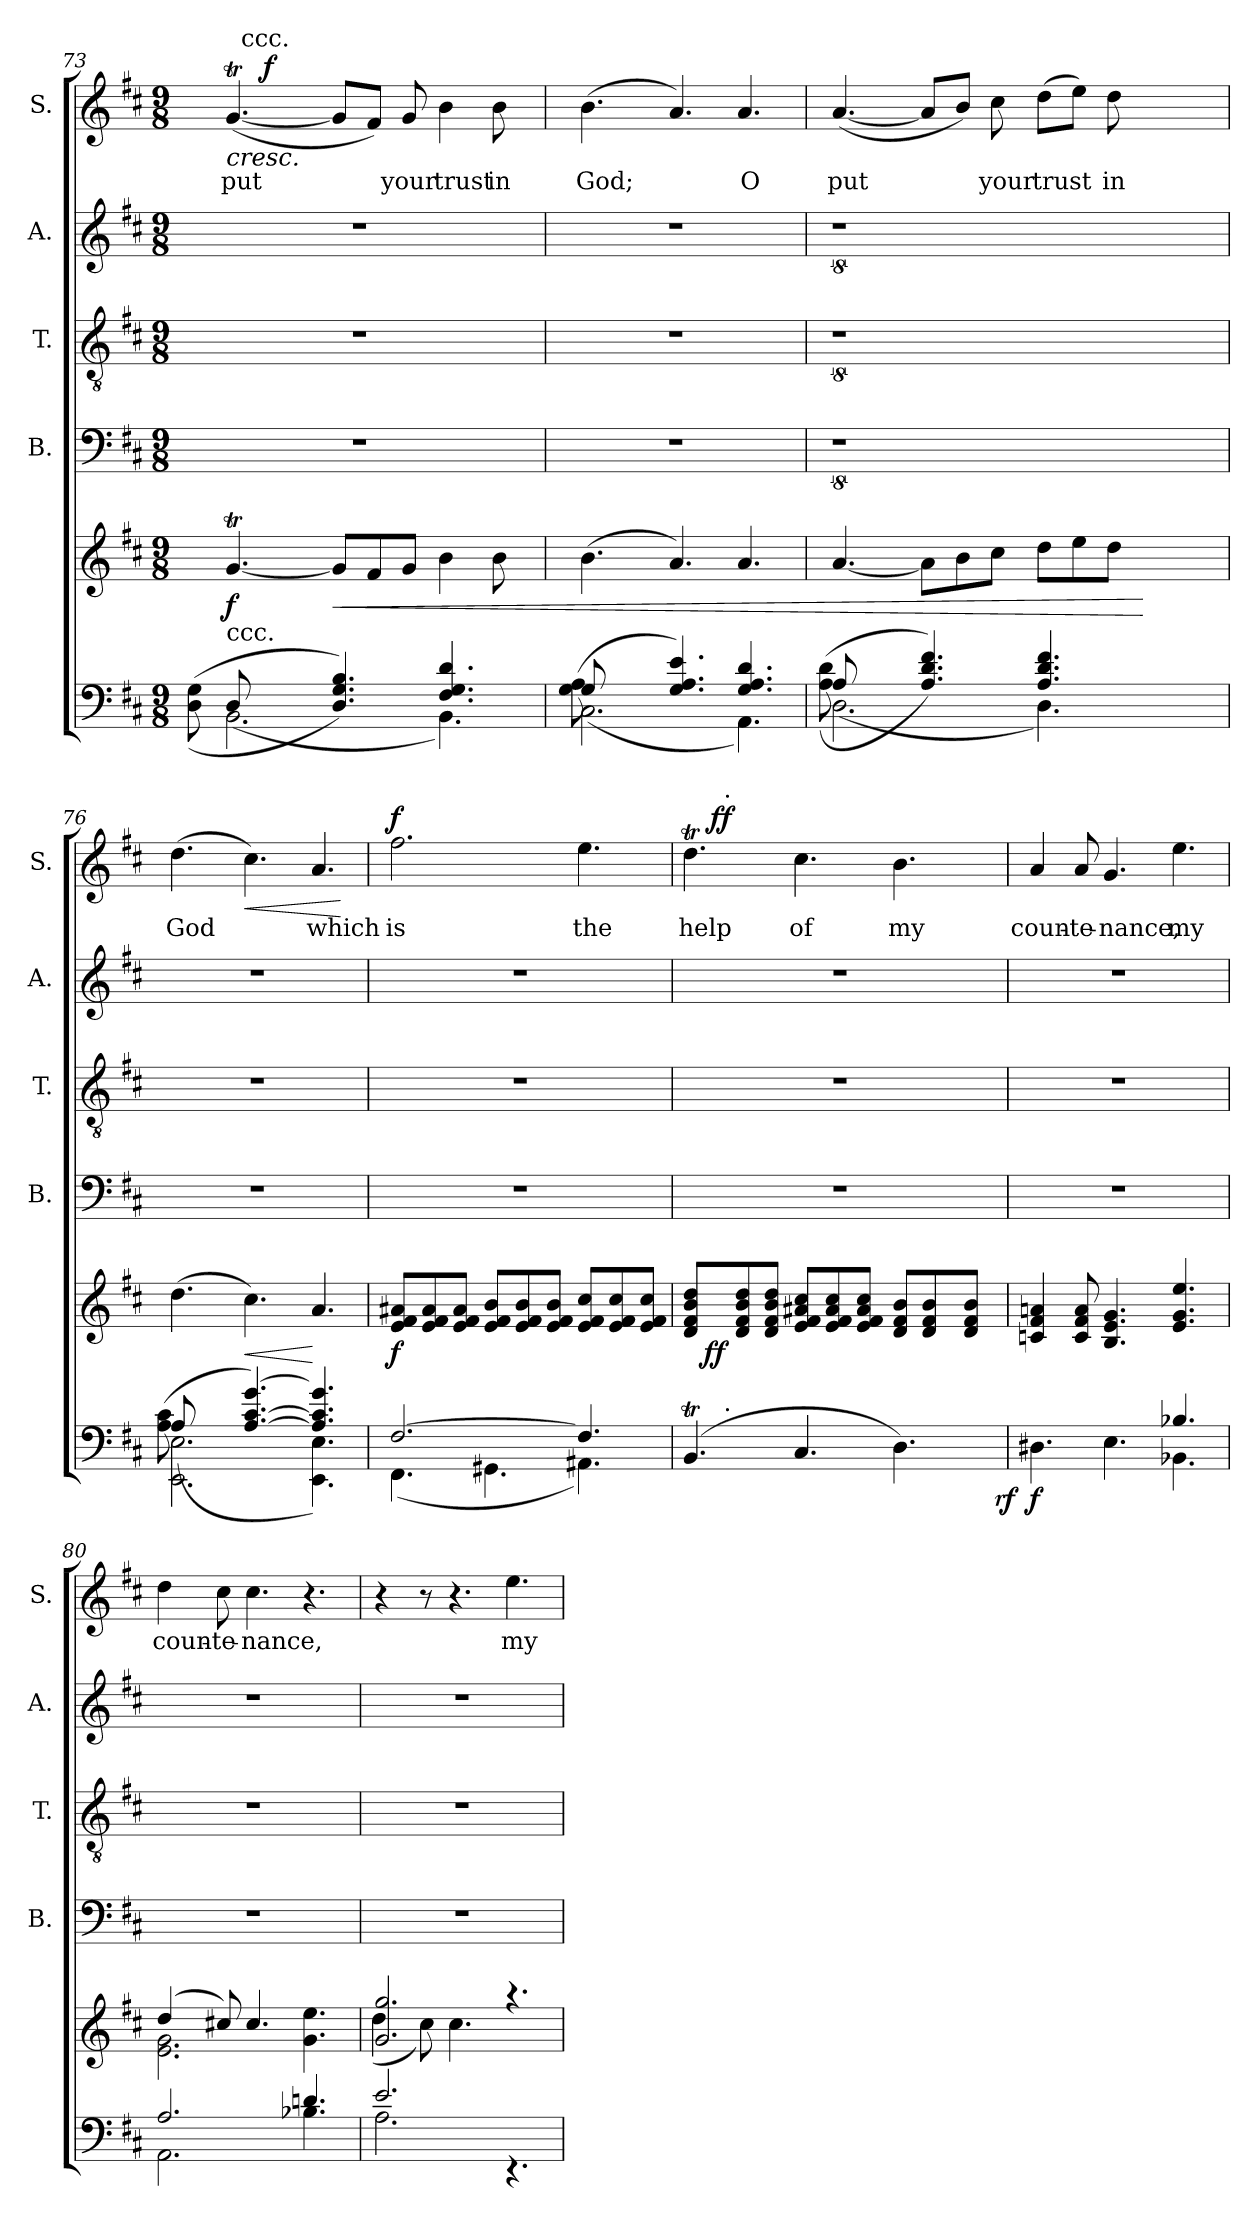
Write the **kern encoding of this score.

**kern	**dynam	**kern	**dynam	**kern	**kern	**kern	**kern	**text	**dynam
*part6	*part6	*part5	*part5	*part4	*part3	*part2	*part1	*part1	*part1
*staff6	*staff6	*staff5	*staff5	*staff4	*staff3	*staff2	*staff1	*staff1	*staff1
*	*	*	*	*I"B.	*I"T.	*I"A.	*I"S.	*	*
*	*	*	*	*I'B.	*I'T.	*I'A.	*I'S.	*	*
!!LO:LB:g=z
*clefF4	*	*clefG2	*	*clefF4	*clefGv2	*clefG2	*clefG2	*	*
*k[f#c#]	*	*k[f#c#]	*	*k[f#c#]	*k[f#c#]	*k[f#c#]	*k[f#c#]	*	*
*D:	*	*D:	*	*D:	*D:	*D:	*D:	*	*
*M9/8	*	*M9/8	*	*M9/8	*M9/8	*M9/8	*M9/8	*	*
=73	=73	=73	=73	=73	=73	=73	=73	=73	=73
*^	*	*	*	*	*	*	*	*	*
*	*^	*	*	*	*	*	*	*	*	*
!	!	!	!	!LO:TX:b:t=ccc.	!	!	!	!	!	!	!
!	!	!	!	!	!LO:DY:b	!	!	!	!	!LO:LY:b	!LO:HP:b
*	*	*	*	*	*	*	*	*	*^	*	*
*	*	*	*	*	*	*	*	*	*	*^	*	*
(<2.BB\	(<8D/	((>8D\ 8G\)	.	[<4.gT/	f	8%9r	8%9r	8%9r	(<[<4.gT/	16.ryy	32ryy	put	<
!	!	!	!	!	!	!	!	!	!	!	!LO:TX:a:t=ccc.	!	!
.	.	.	.	.	.	.	.	.	.	.	1ryy	.	.
!	!	!	!	!	!	!	!	!	!	!	!	!	!LO:DY:a
.	.	.	.	.	.	.	.	.	.	1ryy	.	.	f
.	1ryy	4ryy	.	.	.	.	.	.	.	.	.	.	.
!	!	!	!	!	!LO:HP:b	!	!	!	!	!	!	!	!
.	.	4.D/ 4.G/ 4.B/))	.	8g/L]	<	.	.	.	8g/L]	.	.	.	.
.	.	.	.	8f#/	.	.	.	.	8f#/J)	.	.	.	.
!	!	!	!	!	!	!	!	!	!	!	!	!LO:LY:b	!
.	.	.	.	8g/J	.	.	.	.	8g/	.	.	your	.
!	!	!	!	!	!	!	!	!	!	!	!	!LO:LY:b	!
4.BB\)	.	4.F#/ 4.G/ 4.d/	.	4b\	.	.	.	.	4b\	.	.	trust	.
!	!	!	!	!	!	!	!	!	!	!	!	!LO:LY:b	!
.	.	.	.	8b\	.	.	.	.	8b\	.	.	in	.
.	.	.	.	.	.	.	.	.	.	.	16.ryy	.	.
.	.	.	.	.	.	.	.	.	.	32ryy	.	.	.
=74	=74	=74	=74	=74	=74	=74	=74	=74	=74	=74	=74	=74	=74
!	!	!	!	!	!	!	!	!	!	!	!	!LO:LY:b	!
*	*	*	*	*	*	*	*	*	*v	*v	*v	*	*
(<2.C#\	(>8G/	(8G\ 8A\)	.	(>4.b\	.	8%9r	8%9r	8%9r	(>4.b\	God;	.
.	1ryy	4ryy	.	.	.	.	.	.	.	.	.
.	.	4.G/ 4.A/ 4.e/)	.	4.a/)	.	.	.	.	4.a/)	.	.
!	!	!	!	!	!	!	!	!	!	!LO:LY:b	!
4.AA\)	.	4.G/ 4.A/ 4.d/	.	4.a/	.	.	.	.	4.a/	O	.
=75	=75	=75	=75	=75	=75	=75	=75	=75	=75	=75	=75
!	!	!	!	!	!	!	!	!	!	!LO:LY:b	!
(<2.D\	(>8A/	((>8A\ 8d\)	.	[<4.a/	.	8%9r	8%9r	8%9r	(<[<4.a/	put	.
.	96%53ryy	4ryy	.	.	.	.	.	.	.	.	.
.	.	4.A/ 4.d/ 4.f#/))	.	8a\L]	.	.	.	.	8a/L]	.	.
.	.	.	.	8b\	.	.	.	.	8b/J)	.	.
!	!	!	!	!	!	!	!	!	!	!LO:LY:b	!
.	.	.	.	8cc#\J	.	.	.	.	8cc#\	your	.
.	1ryy	.	.	.	.	.	.	.	.	.	.
!	!	!	!	!	!	!	!	!	!	!LO:LY:b	!
4.D\)	.	4.A/ 4.d/ 4.f#/	.	8dd\L	.	.	.	.	(>8dd\L	trust	.
.	.	.	.	8ee\	.	.	.	.	8ee\J)	.	.
!	!	!	!	!	!	!	!	!	!	!LO:LY:b	!
.	.	.	.	8dd\J	.	.	.	.	8dd\	in	.
96%53ryy	.	96%53ryy	.	96%53ryy	[	96%53ryy	96%53ryy	96%53ryy	96%53ryy	.	[
!!LO:LB:g=z
=76	=76	=76	=76	=76	=76	=76	=76	=76	=76	=76	=76
*	*	*	*	*^	*	*	*	*	*	*	*
!	!	!	!	!	!	!	!	!	!	!	!LO:LY:b	!
(2.EE\ 2.E\	(>8A/	(>8A\ 8c#\)	.	(>4.dd\	4.ryy	.	8%9r	8%9r	8%9r	(>4.dd\	God	.
.	1ryy	4ryy	.	.	.	.	.	.	.	.	.	.
!	!	!	!	!	!	!LO:HP:b	!	!	!	!	!	!LO:HP:b
.	.	[>4.A/ [>4.c#/ [>4.g/)	.	3ryy	4.cc#\)	<	.	.	.	4.cc#\)	.	<
.	.	.	.	12%5ryy	.	.	.	.	.	.	.	.
!	!	!	!	!	!	!	!	!	!	!	!LO:LY:b	!
4.EE\ 4.E\)	.	4.A/] 4.c#/] 4.g/]	.	.	4.a/	[	.	.	.	4.a/	which	.
*v	*v	*v	*	*	*	*	*	*	*	*	*	*
*	*	*v	*v	*	*	*	*	*	*	*
.	.	.	.	.	.	.	.	.	[
=77	=77	=77	=77	=77	=77	=77	=77	=77	=77
*^	*	*	*	*	*	*	*	*	*
!	!	!	!	!LO:DY:b	!	!	!	!	!LO:LY:b	!LO:DY:a
[>2.F#/	(<4.FF#\	.	8e/ 8f#/ 8a#X/L	f	8%9r	8%9r	8%9r	2.ff#\	is	f
.	.	.	8e/ 8f#/ 8a#/	.	.	.	.	.	.	.
.	.	.	8e/ 8f#/ 8a#/J	.	.	.	.	.	.	.
.	4.GG#X\	.	8e/ 8f#/ 8b/L	.	.	.	.	.	.	.
.	.	.	8e/ 8f#/ 8b/	.	.	.	.	.	.	.
.	.	.	8e/ 8f#/ 8b/J	.	.	.	.	.	.	.
!	!	!	!	!	!	!	!	!	!LO:LY:b	!
4.F#/]	4.AA#X\)	.	8e/ 8f#/ 8cc#/L	.	.	.	.	4.ee\	the	.
.	.	.	8e/ 8f#/ 8cc#/	.	.	.	.	.	.	.
.	.	.	8e/ 8f#/ 8cc#/J	.	.	.	.	.	.	.
*v	*v	*	*	*	*	*	*	*	*	*
=78	=78	=78	=78	=78	=78	=78	=78	=78	=78
!	!	!	!	!	!	!	!	!LO:LY:b	!
*^	*	*^	*	*	*	*	*^	*	*
*	*^	*	*	*	*	*	*	*	*	*^	*	*
(4.BBT/	1ryy	16.ryy	.	8d/ 8f#/ 8b/ 8dd/L	24ryy	.	8%9r	8%9r	8%9r	4.ddT\	16ryy	16.ryy	help	.
.	.	.	.	.	96ryy	.	.	.	.	.	.	.	.	.
!	!	!	!	!	!	!LO:DY:b	!	!	!	!	!	!	!	!
.	.	.	.	.	3%2ryy	ff	.	.	.	.	.	.	.	.
!	!	!	!	!	!	!	!	!	!	!	!	!	!	!LO:DY:a
.	.	.	.	.	.	.	.	.	.	.	1ryy	.	.	ff
!	!	!	!	!	!	!	!	!	!	!	!	!LO:TX:a:t=.	!	!
!	!	!LO:TX:a:t=.	!	!	!	!	!	!	!	!	!	!	!	!
.	.	1ryy	.	.	.	.	.	.	.	.	.	1ryy	.	.
.	.	.	.	8d/ 8f#/ 8b/ 8dd/	.	.	.	.	.	.	.	.	.	.
.	.	.	.	8d/ 8f#/ 8b/ 8dd/J	.	.	.	.	.	.	.	.	.	.
!	!	!	!	!	!	!	!	!	!	!	!	!	!LO:LY:b	!
4.C#/	.	.	.	8e/ 8f#/ 8a#X/ 8cc#/L	.	.	.	.	.	4.cc#\	.	.	of	.
.	.	.	.	8e/ 8f#/ 8a#/ 8cc#/	.	.	.	.	.	.	.	.	.	.
.	.	.	.	8e/ 8f#/ 8a#/ 8cc#/J	.	.	.	.	.	.	.	.	.	.
.	.	.	.	.	6ryy	.	.	.	.	.	.	.	.	.
!	!	!	!	!	!	!	!	!	!	!	!	!	!LO:LY:b	!
4.D\)	.	.	.	8d/ 8f#/ 8b/L	.	.	.	.	.	4.b\	.	.	my	.
.	.	.	.	8d/ 8f#/ 8b/	.	.	.	.	.	.	.	.	.	.
.	.	.	.	.	12ryy	.	.	.	.	.	.	.	.	.
.	.	.	.	.	48.ryy	.	.	.	.	.	.	.	.	.
.	16.ryy	.	.	8d/ 8f#/ 8b/J	8ryy	.	.	.	.	.	.	.	.	.
.	.	.	.	.	.	.	.	.	.	.	16ryy	.	.	.
!	!	!	!LO:DY:b	!	!	!	!	!	!	!	!	!	!	!
.	32ryy	32ryy	rf	.	.	.	.	.	.	.	.	32ryy	.	.
=79	=79	=79	=79	=79	=79	=79	=79	=79	=79	=79	=79	=79	=79	=79
!	!	!	!LO:DY:b	!	!	!	!	!	!	!	!	!	!LO:LY:b	!
*	*v	*v	*	*	*	*	*	*	*	*v	*v	*v	*	*
*	*	*	*v	*v	*	*	*	*	*	*	*
2.ryy	4.D#X\	f	4cn/ 4f#/ 4an/	.	8%9r	8%9r	8%9r	4a/	coun-	.
!	!	!	!	!	!	!	!	!	!LO:LY:b	!
.	.	.	8c/ 8f#/ 8a/	.	.	.	.	8a/	-te-	.
!	!	!	!	!	!	!	!	!	!LO:LY:b	!
.	4.E\	.	4.B/ 4.e/ 4.g/	.	.	.	.	4.g/	-nance,	.
!	!	!	!	!	!	!	!	!	!LO:LY:b	!
4.B-X/	4.BB-X\	.	4.e/ 4.g/ 4.ee/	.	.	.	.	4.ee\	my	.
!!LO:LB:g=z
=80	=80	=80	=80	=80	=80	=80	=80	=80	=80	=80
*	*	*	*^	*	*	*	*	*	*	*
!	!	!	!	!	!	!	!	!	!	!LO:LY:b	!
2.A/	2.AA\	.	(4dd/	2.e\ 2.g\	.	8%9r	8%9r	8%9r	4dd\	coun-	.
!	!	!	!	!	!	!	!	!	!	!LO:LY:b	!
.	.	.	8cc#X/)	.	.	.	.	.	8cc#\	-te-	.
!	!	!	!	!	!	!	!	!	!	!LO:LY:b	!
.	.	.	4.cc#/	.	.	.	.	.	4.cc#\	-nance,	.
4.dn/	4.B-X\	.	4.ryy	4.g\ 4.ee\	.	.	.	.	4.r	.	.
=81	=81	=81	=81	=81	=81	=81	=81	=81	=81	=81	=81
2.e/	2.A\	.	2.g/ 2.gg/	(<4dd\	.	8%9r	8%9r	8%9r	4r	.	.
.	.	.	.	8cc#\)	.	.	.	.	8r	.	.
.	.	.	.	4.cc#\	.	.	.	.	4.r	.	.
!	!	!	!	!	!	!	!	!	!	!LO:LY:b	!
4.rEE	4.ryy	.	4.raa	4.ryy	.	.	.	.	4.ee\	my	.
*v	*v	*	*	*	*	*	*	*	*	*	*
*	*	*v	*v	*	*	*	*	*	*	*
=	=	=	=	=	=	=	=	=	=
*-	*-	*-	*-	*-	*-	*-	*-	*-	*-
